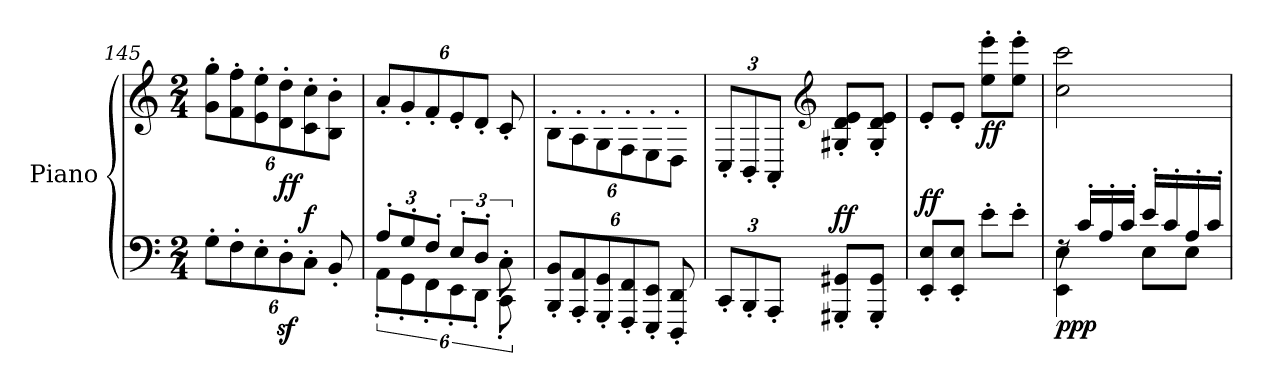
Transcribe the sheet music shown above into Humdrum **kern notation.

**kern	**kern	**dynam
*part1	*part1	*part1
*staff2	*staff1	*staff1/2
*I"Piano	*	*
*I'Pno	*	*
*clefF4	*clefG2	*
*k[]	*k[]	*
*M2/4	*M2/4	*
*Xbrackettup	*Xbrackettup	*
=145	=145	=145
12G'\L	12g\' 12gg\'L	.
12F'\	12f\' 12ff\'	.
12E'\	12e\' 12ee\'	.
*brackettup	*	*
!	!	!LO:DY:b
12Dz>'\	12d\' 12dd\'	ff
!	!	!LO:DY:b
12C'\J	12c\' 12cc\'	f
12BB'/	12B\' 12b\'J	.
=146	=146	=146
*Xbrackettup	*	*
*^	*	*
12A'/L	12AA'\L	12a'/L	.
12G'/	12GG'\	12g'/	.
12F'/J	12FF'\	12f'/	.
*brackettup	*	*brackettup	*
12E'/L	12EE'\	12e'/	.
12D'/J	12DD'\J	12d'/J	.
12C'\	12CC'\	12c'/	.
*v	*v	*	*
!!LO:PB:g=z
=147	=147	=147
*Xbrackettup	*Xbrackettup	*
12BBB/' 12BB/'L	12B'\L	.
12AAA/' 12AA/'	12A'\	.
12GGG/' 12GG/'	12G'\	.
*brackettup	*	*
12FFF/' 12FF/'	12F'\	.
12EEE/' 12EE/'J	12E'\	.
12DDD/' 12DD/'	12D'\J	.
=148	=148	=148
*Xbrackettup	*	*
12CC'/L	12C'/L	.
12BBB'/	12BB'/	.
12AAA'/J	12AA'/J	.
*	*clefG2	*
!	!	!LO:DY:a=2
8GGG#X/' 8GG#X/'L	8G#X/' 8d/' 8e/'L	ff
8GGG#/' 8GG#/'J	8G#/' 8d/' 8e/'J	.
=149	=149	=149
!	!	!LO:DY:a=2
8EE/' 8E/'L	8e'/L	ff
8EE/' 8E/'J	8e'/J	.
!	!	!LO:DY:b
8e'\L	8ee\' 8eee\'L	ff
8e'\J	8ee\' 8eee\'J	.
=150	=150	=150
*^	*	*
!	!	!	!LO:DY:b=2
!	!	!	!LO:DY:n=1:b
16rF	4EE\ 4E\	2cc\ 2ccc\	pp p
16c'/LL	.	.	.
16A'/	.	.	.
16c'/JJ	.	.	.
16e'/LL	8E\L	.	.
16c'/	.	.	.
16A'/	8E\J	.	.
16c'/JJ	.	.	.
*v	*v	*	*
=	=	=
*-	*-	*-
